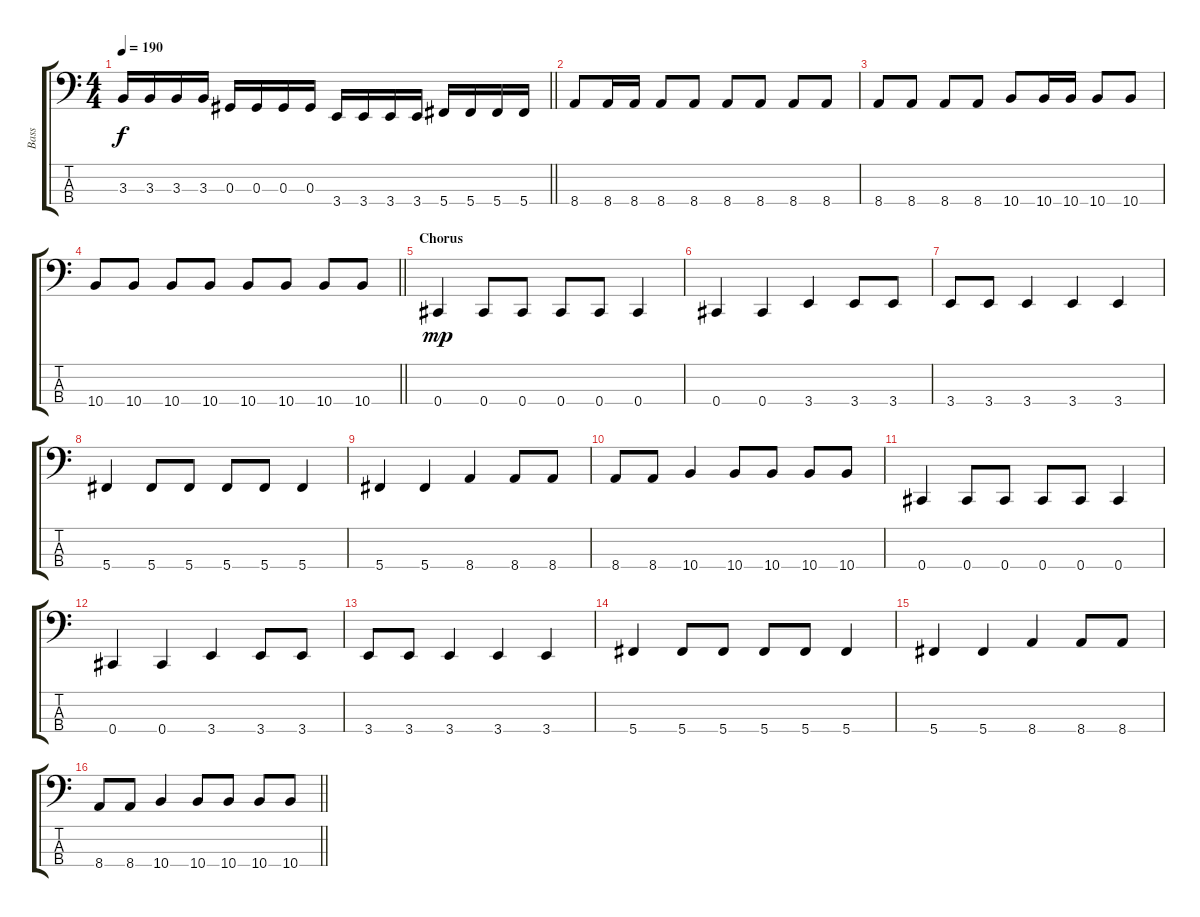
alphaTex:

\track ("Bass" "Bass") {instrument electricbasspick}
\staff {score tabs}
\tuning (Gb2 Db2 Ab1 Db1) {hide}
\ts (4 4)
\tempo 190
\clef f4
\barLineRight lightlight
\ks c
3.3.16{dy f} 3.3.16 3.3.16 3.3.16 0.3.16 0.3.16 0.3.16 0.3.16 3.4.16 3.4.16 3.4.16 3.4.16 5.4.16 5.4.16 5.4.16 5.4.16 |
\section ("" "")
8.4.8 8.4.16 8.4.16 8.4.8 8.4.8 8.4.8 8.4.8 8.4.8 8.4.8 |
8.4.8 8.4.8 8.4.8 8.4.8 10.4.8 10.4.16 10.4.16 10.4.8 10.4.8 |
\barLineRight lightlight
10.4.8 10.4.8 10.4.8 10.4.8 10.4.8 10.4.8 10.4.8 10.4.8 |
\section ("" "Chorus")
0.4.4{dy mp} 0.4.8 0.4.8 0.4.8 0.4.8 0.4.4 |
0.4.4 0.4.4 3.4.4 3.4.8 3.4.8 |
3.4.8 3.4.8 3.4.4 3.4.4 3.4.4 |
5.4.4 5.4.8 5.4.8 5.4.8 5.4.8 5.4.4 |
5.4.4 5.4.4 8.4.4 8.4.8 8.4.8 |
8.4.8 8.4.8 10.4.4 10.4.8 10.4.8 10.4.8 10.4.8 |
0.4.4 0.4.8 0.4.8 0.4.8 0.4.8 0.4.4 |
0.4.4 0.4.4 3.4.4 3.4.8 3.4.8 |
3.4.8 3.4.8 3.4.4 3.4.4 3.4.4 |
5.4.4 5.4.8 5.4.8 5.4.8 5.4.8 5.4.4 |
5.4.4 5.4.4 8.4.4 8.4.8 8.4.8 |
\barLineRight lightlight
8.4.8 8.4.8 10.4.4 10.4.8 10.4.8 10.4.8 10.4.8
